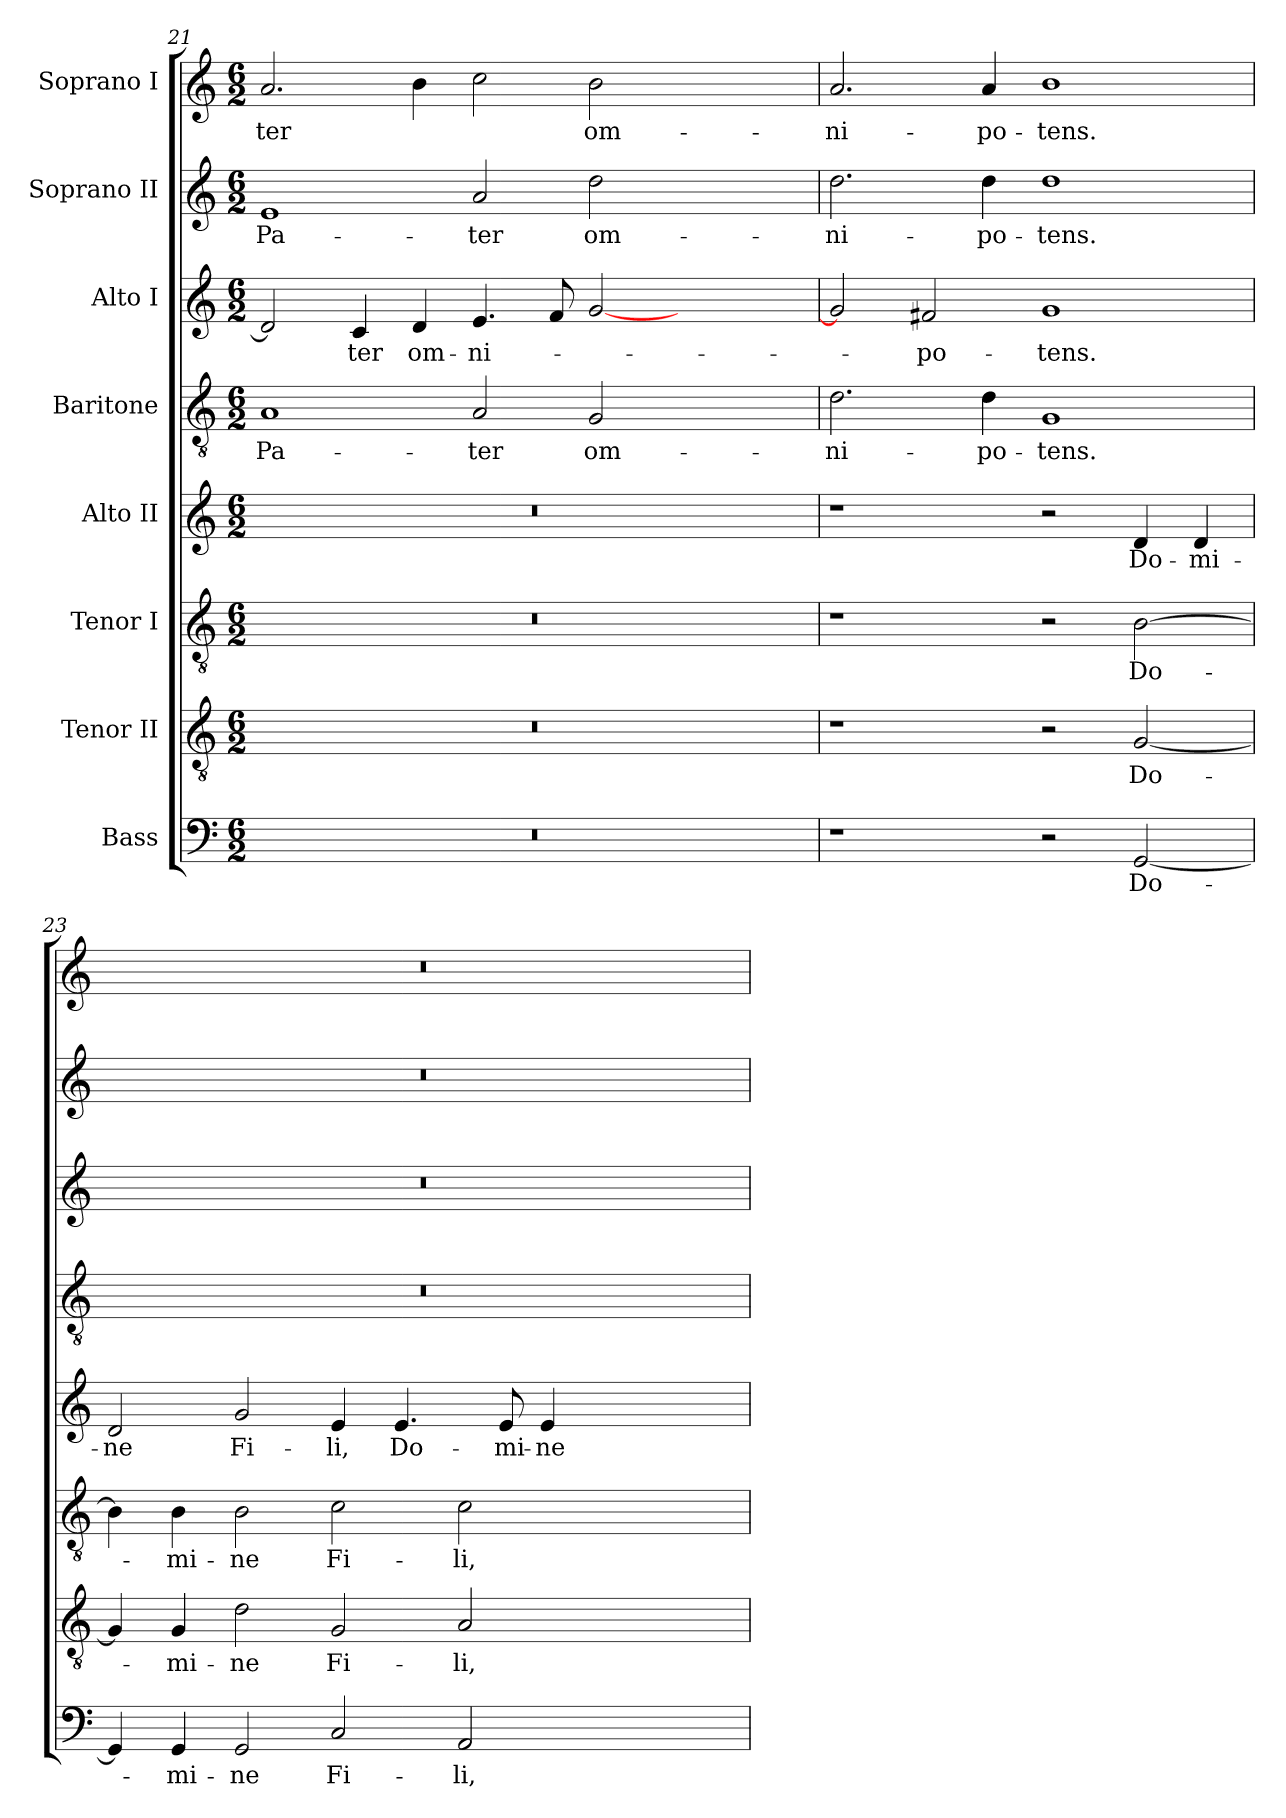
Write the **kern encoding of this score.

**kern	**text	**kern	**text	**kern	**text	**kern	**text	**kern	**text	**kern	**text	**kern	**text	**kern	**text
*part8	*part8	*part7	*part7	*part6	*part6	*part5	*part5	*part4	*part4	*part3	*part3	*part2	*part2	*part1	*part1
*staff8	*staff8	*staff7	*staff7	*staff6	*staff6	*staff5	*staff5	*staff4	*staff4	*staff3	*staff3	*staff2	*staff2	*staff1	*staff1
*I"Bass	*	*I"Tenor II	*	*I"Tenor I	*	*I"Alto II	*	*I"Baritone	*	*I"Alto I	*	*I"Soprano II	*	*I"Soprano I	*
!!LO:LB:g=z
*clefF4	*	*clefGv2	*	*clefGv2	*	*clefG2	*	*clefGv2	*	*clefG2	*	*clefG2	*	*clefG2	*
*ITrd7c12	*	*ITrd7c12	*	*ITrd7c12	*	*	*	*ITrd7c12	*	*	*	*	*	*	*
*k[]	*	*k[]	*	*k[]	*	*k[]	*	*k[]	*	*k[]	*	*k[]	*	*k[]	*
*C:	*	*C:	*	*C:	*	*C:	*	*C:	*	*C:	*	*C:	*	*C:	*
*M6/2	*	*M6/2	*	*M6/2	*	*M6/2	*	*M6/2	*	*M6/2	*	*M6/2	*	*M6/2	*
=21	=21	=21	=21	=21	=21	=21	=21	=21	=21	=21	=21	=21	=21	=21	=21
!LO:N:vis=1	!	!LO:N:vis=1	!	!LO:N:vis=1	!	!LO:N:vis=1	!	!	!	!	!	!	!	!	!
!	!	!	!	!	!	!	!	!	!LO:LY:b:color=#000000	!	!	!	!	!	!
!	!	!	!	!	!	!	!	!	!	!	!	!	!LO:LY:b:color=#000000	!	!
!	!	!	!	!	!	!	!	!	!	!	!	!	!	!	!LO:LY:b:color=#000000
0.r	.	0.r	.	0.r	.	0.r	.	1AAi	Pa-	2di/]	.	1ei	Pa-	2.ai/	-ter
!	!	!	!	!	!	!	!	!	!	!	!LO:LY:b:color=#000000	!	!	!	!
.	.	.	.	.	.	.	.	.	.	4ci/	-ter	.	.	.	.
!	!	!	!	!	!	!	!	!	!	!	!LO:LY:b:color=#000000	!	!	!	!
.	.	.	.	.	.	.	.	.	.	4di/	om-	.	.	4bi\	.
!	!	!	!	!	!	!	!	!	!LO:LY:b:color=#000000	!	!	!	!	!	!
!	!	!	!	!	!	!	!	!	!	!	!LO:LY:b:color=#000000	!	!	!	!
!	!	!	!	!	!	!	!	!	!	!	!	!	!LO:LY:b:color=#000000	!	!
.	.	.	.	.	.	.	.	2AAi/	-ter	4.ei/	-ni-	2ai/	-ter	2cci\	.
.	.	.	.	.	.	.	.	.	.	8fi/	.	.	.	.	.
!	!	!	!	!	!	!	!	!	!LO:LY:b:color=#000000	!	!	!	!	!	!
!	!	!	!	!	!	!	!	!	!	!	!	!	!LO:LY:b:color=#000000	!	!
!	!	!	!	!	!	!	!	!	!	!	!	!	!	!	!LO:LY:b:color=#000000
.	.	.	.	.	.	.	.	2GGi/	om-	[<2gi/	.	2ddi\	om-	2bi\	om-
.	.	.	.	.	.	.	.	1ryy	.	1ryy	.	1ryy	.	1ryy	.
=22	=22	=22	=22	=22	=22	=22	=22	=22	=22	=22	=22	=22	=22	=22	=22
!	!	!	!	!	!	!	!	!	!LO:LY:b:color=#000000	!	!	!	!	!	!
!	!	!	!	!	!	!	!	!	!	!	!	!	!LO:LY:b:color=#000000	!	!
!	!	!	!	!	!	!	!	!	!	!	!	!	!	!	!LO:LY:b:color=#000000
1r	.	1r	.	1r	.	1r	.	2.Di\	-ni-	2gi/]	.	2.ddi\	-ni-	2.ai/	-ni-
!	!	!	!	!	!	!	!	!	!	!	!LO:LY:b:color=#000000	!	!	!	!
.	.	.	.	.	.	.	.	.	.	2f#Xi/	-po-	.	.	.	.
!	!	!	!	!	!	!	!	!	!LO:LY:b:color=#000000	!	!	!	!	!	!
!	!	!	!	!	!	!	!	!	!	!	!	!	!LO:LY:b:color=#000000	!	!
!	!	!	!	!	!	!	!	!	!	!	!	!	!	!	!LO:LY:b:color=#000000
.	.	.	.	.	.	.	.	4Di\	-po-	.	.	4ddi\	-po-	4ai/	-po-
!	!	!	!	!	!	!	!	!	!LO:LY:b:color=#000000	!	!	!	!	!	!
!	!	!	!	!	!	!	!	!	!	!	!LO:LY:b:color=#000000	!	!	!	!
!	!	!	!	!	!	!	!	!	!	!	!	!	!LO:LY:b:color=#000000	!	!
!	!	!	!	!	!	!	!	!	!	!	!	!	!	!	!LO:LY:b:color=#000000
2r	.	2r	.	2r	.	2r	.	1GGi	-tens.	1gi	-tens.	1ddi	-tens.	1bi	-tens.
!	!LO:LY:b:color=#000000	!	!	!	!	!	!	!	!	!	!	!	!	!	!
!	!	!	!LO:LY:b:color=#000000	!	!	!	!	!	!	!	!	!	!	!	!
!	!	!	!	!	!LO:LY:b:color=#000000	!	!	!	!	!	!	!	!	!	!
!	!	!	!	!	!	!	!LO:LY:b:color=#000000	!	!	!	!	!	!	!	!
[<2GGGi/	Do-	[<2GGi/	Do-	[>2BBi\	Do-	4di/	Do-	.	.	.	.	.	.	.	.
!	!	!	!	!	!	!	!LO:LY:b:color=#000000	!	!	!	!	!	!	!	!
.	.	.	.	.	.	4di/	-mi-	.	.	.	.	.	.	.	.
=23	=23	=23	=23	=23	=23	=23	=23	=23	=23	=23	=23	=23	=23	=23	=23
!	!	!	!	!	!	!	!LO:LY:b:color=#000000	!LO:N:vis=1	!	!LO:N:vis=1	!	!LO:N:vis=1	!	!LO:N:vis=1	!
4GGGi/]	.	4GGi/]	.	4BBi\]	.	2di/	-ne	0.r	.	0.r	.	0.r	.	0.r	.
!	!LO:LY:b:color=#000000	!	!	!	!	!	!	!	!	!	!	!	!	!	!
!	!	!	!LO:LY:b:color=#000000	!	!	!	!	!	!	!	!	!	!	!	!
!	!	!	!	!	!LO:LY:b:color=#000000	!	!	!	!	!	!	!	!	!	!
4GGGi/	-mi-	4GGi/	-mi-	4BBi\	-mi-	.	.	.	.	.	.	.	.	.	.
!	!LO:LY:b:color=#000000	!	!	!	!	!	!	!	!	!	!	!	!	!	!
!	!	!	!LO:LY:b:color=#000000	!	!	!	!	!	!	!	!	!	!	!	!
!	!	!	!	!	!LO:LY:b:color=#000000	!	!	!	!	!	!	!	!	!	!
!	!	!	!	!	!	!	!LO:LY:b:color=#000000	!	!	!	!	!	!	!	!
2GGGi/	-ne	2Di\	-ne	2BBi\	-ne	2gi/	Fi-	.	.	.	.	.	.	.	.
!	!LO:LY:b:color=#000000	!	!	!	!	!	!	!	!	!	!	!	!	!	!
!	!	!	!LO:LY:b:color=#000000	!	!	!	!	!	!	!	!	!	!	!	!
!	!	!	!	!	!LO:LY:b:color=#000000	!	!	!	!	!	!	!	!	!	!
!	!	!	!	!	!	!	!LO:LY:b:color=#000000	!	!	!	!	!	!	!	!
2CCi/	Fi-	2GGi/	Fi-	2Ci\	Fi-	4ei/	-li,	.	.	.	.	.	.	.	.
!	!	!	!	!	!	!	!LO:LY:b:color=#000000	!	!	!	!	!	!	!	!
.	.	.	.	.	.	4.ei/	Do-	.	.	.	.	.	.	.	.
!	!LO:LY:b:color=#000000	!	!	!	!	!	!	!	!	!	!	!	!	!	!
!	!	!	!LO:LY:b:color=#000000	!	!	!	!	!	!	!	!	!	!	!	!
!	!	!	!	!	!LO:LY:b:color=#000000	!	!	!	!	!	!	!	!	!	!
2AAAi/	-li,	2AAi/	-li,	2Ci\	-li,	.	.	.	.	.	.	.	.	.	.
!	!	!	!	!	!	!	!LO:LY:b:color=#000000	!	!	!	!	!	!	!	!
.	.	.	.	.	.	8ei/	-mi-	.	.	.	.	.	.	.	.
!	!	!	!	!	!	!	!LO:LY:b:color=#000000	!	!	!	!	!	!	!	!
.	.	.	.	.	.	4ei/	-ne	.	.	.	.	.	.	.	.
1ryy	.	1ryy	.	1ryy	.	1ryy	.	.	.	.	.	.	.	.	.
=	=	=	=	=	=	=	=	=	=	=	=	=	=	=	=
*-	*-	*-	*-	*-	*-	*-	*-	*-	*-	*-	*-	*-	*-	*-	*-
